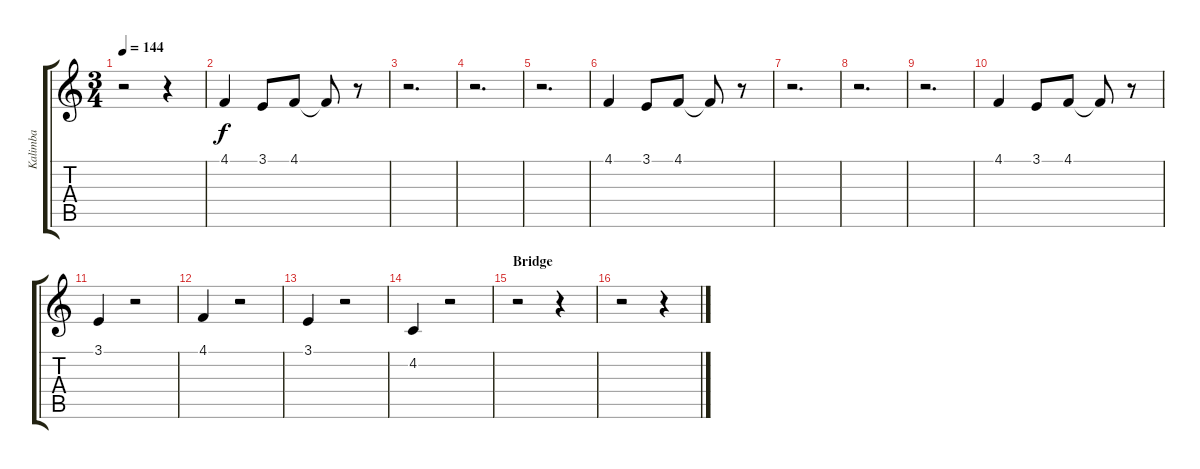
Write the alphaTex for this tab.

\track ("Kalimba" "Kalimba") {instrument kalimba}
\staff {score tabs}
\tuning (Db4 Ab3 E3 B2 Gb2 Db2) {hide}
\ts (3 4)
\tempo 144
\clef g2
\ks c
r.2{dy f} r.4 |
4.1.4 3.1.8 4.1.8 4.1{t}.8 r.8 |
r.2{d} |
r.2{d} |
r.2{d} |
4.1.4 3.1.8 4.1.8 4.1{t}.8 r.8 |
r.2{d} |
r.2{d} |
r.2{d} |
4.1.4 3.1.8 4.1.8 4.1{t}.8 r.8 |
3.1.4 r.2 |
4.1.4 r.2 |
3.1.4 r.2 |
4.2.4 r.2 |
\section ("" "Bridge")
r.2 r.4 |
r.2 r.4
